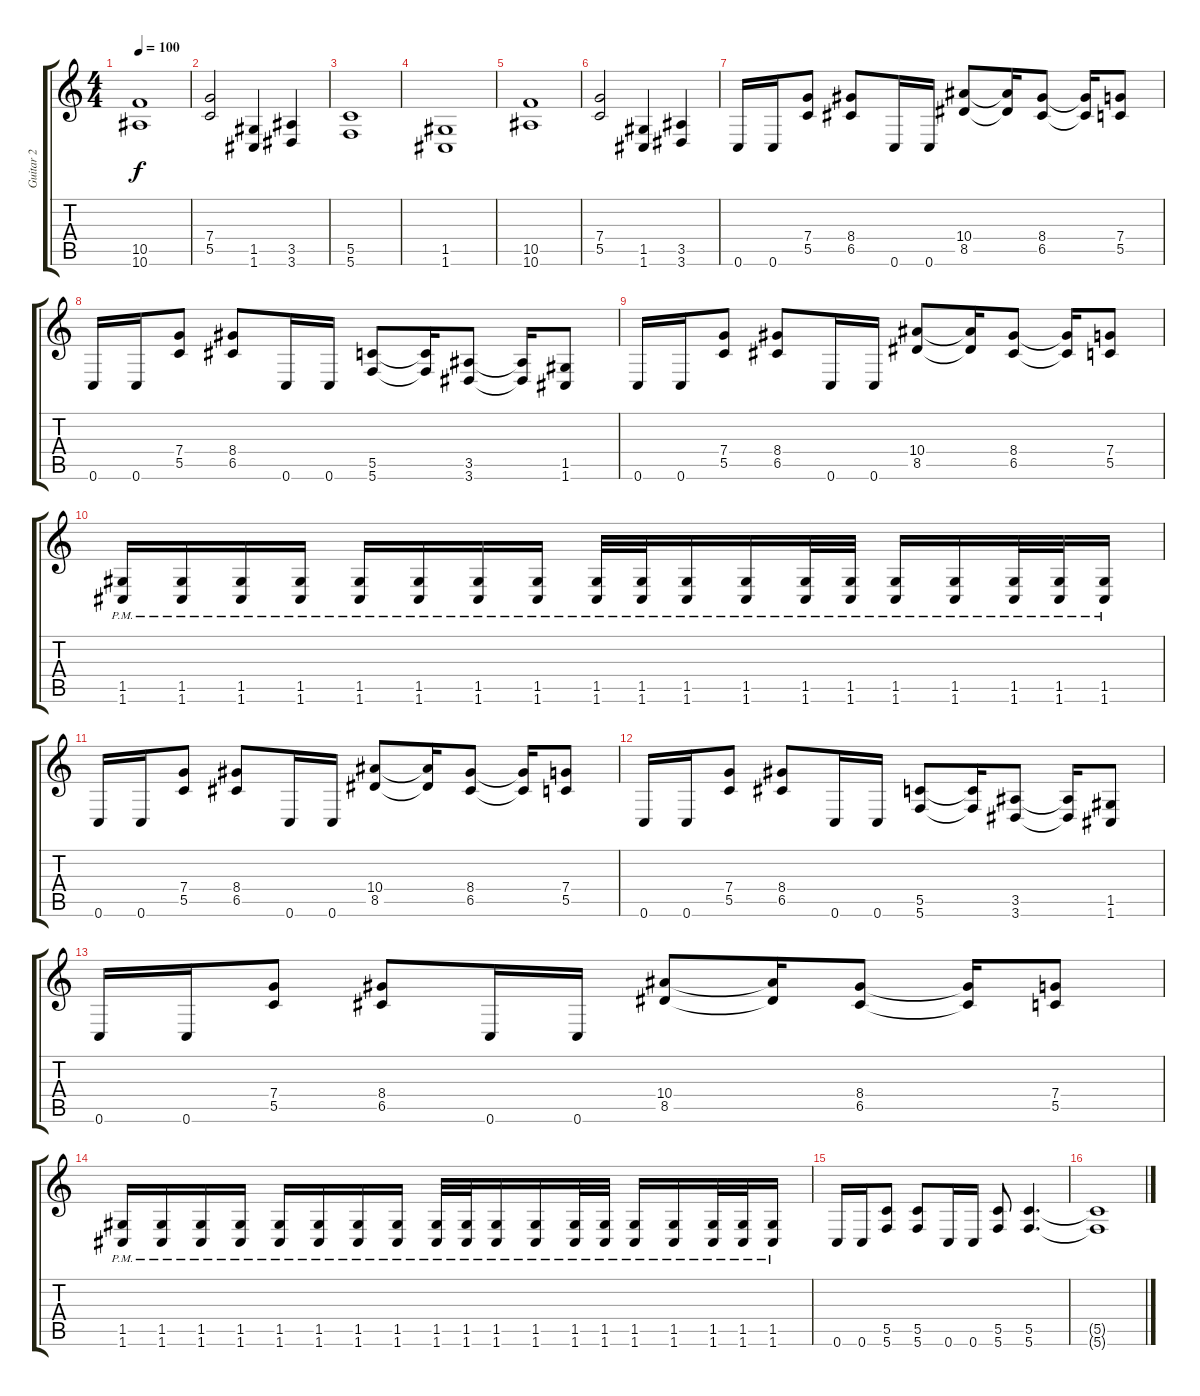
\track ("Guitar 2" "Guitar 2") {instrument distortionguitar}
\staff {score tabs}
\tuning (D4 A3 F3 C3 G2 C2) {hide}
\ts (4 4)
\tempo 100
\clef g2
\ks c
(10.5 10.6).1{dy f} |
(7.4 5.5).2 (1.5 1.6).4 (3.5 3.6).4 |
(5.5 5.6).1 |
(1.5 1.6).1 |
(10.5 10.6).1 |
(7.4 5.5).2 (1.5 1.6).4 (3.5 3.6).4 |
0.6.16 0.6.16 (7.4 5.5).8 (8.4 6.5).8 0.6.16 0.6.16 (10.4 8.5).8 (10.4{t} 8.5{t}).16 (8.4 6.5).8 (8.4{t} 6.5{t}).16 (7.4 5.5).8 |
0.6.16 0.6.16 (7.4 5.5).8 (8.4 6.5).8 0.6.16 0.6.16 (5.5 5.6).8 (5.5{t} 5.6{t}).16 (3.5 3.6).8 (3.5{t} 3.6{t}).16 (1.5 1.6).8 |
0.6.16 0.6.16 (7.4 5.5).8 (8.4 6.5).8 0.6.16 0.6.16 (10.4 8.5).8 (10.4{t} 8.5{t}).16 (8.4 6.5).8 (8.4{t} 6.5{t}).16 (7.4 5.5).8 |
(1.5{pm} 1.6{pm}).16 (1.5{pm} 1.6{pm}).16 (1.5{pm} 1.6{pm}).16 (1.5{pm} 1.6{pm}).16 (1.5{pm} 1.6{pm}).16 (1.5{pm} 1.6{pm}).16 (1.5{pm} 1.6{pm}).16 (1.5{pm} 1.6{pm}).16 (1.5{pm} 1.6{pm}).32 (1.5{pm} 1.6{pm}).32 (1.5{pm} 1.6{pm}).16 (1.5{pm} 1.6{pm}).16 (1.5{pm} 1.6{pm}).32 (1.5{pm} 1.6{pm}).32 (1.5{pm} 1.6{pm}).16 (1.5{pm} 1.6{pm}).16 (1.5{pm} 1.6{pm}).32 (1.5{pm} 1.6{pm}).32 (1.5{pm} 1.6{pm}).16 |
0.6.16 0.6.16 (7.4 5.5).8 (8.4 6.5).8 0.6.16 0.6.16 (10.4 8.5).8 (10.4{t} 8.5{t}).16 (8.4 6.5).8 (8.4{t} 6.5{t}).16 (7.4 5.5).8 |
0.6.16 0.6.16 (7.4 5.5).8 (8.4 6.5).8 0.6.16 0.6.16 (5.5 5.6).8 (5.5{t} 5.6{t}).16 (3.5 3.6).8 (3.5{t} 3.6{t}).16 (1.5 1.6).8 |
0.6.16 0.6.16 (7.4 5.5).8 (8.4 6.5).8 0.6.16 0.6.16 (10.4 8.5).8 (10.4{t} 8.5{t}).16 (8.4 6.5).8 (8.4{t} 6.5{t}).16 (7.4 5.5).8 |
(1.5{pm} 1.6{pm}).16 (1.5{pm} 1.6{pm}).16 (1.5{pm} 1.6{pm}).16 (1.5{pm} 1.6{pm}).16 (1.5{pm} 1.6{pm}).16 (1.5{pm} 1.6{pm}).16 (1.5{pm} 1.6{pm}).16 (1.5{pm} 1.6{pm}).16 (1.5{pm} 1.6{pm}).32 (1.5{pm} 1.6{pm}).32 (1.5{pm} 1.6{pm}).16 (1.5{pm} 1.6{pm}).16 (1.5{pm} 1.6{pm}).32 (1.5{pm} 1.6{pm}).32 (1.5{pm} 1.6{pm}).16 (1.5{pm} 1.6{pm}).16 (1.5{pm} 1.6{pm}).32 (1.5{pm} 1.6{pm}).32 (1.5{pm} 1.6{pm}).16 |
0.6.16 0.6.16 (5.5 5.6).8 (5.5 5.6).8 0.6.16 0.6.16 (5.5 5.6).8 (5.5 5.6).4{d} |
(5.5{t} 5.6{t}).1
